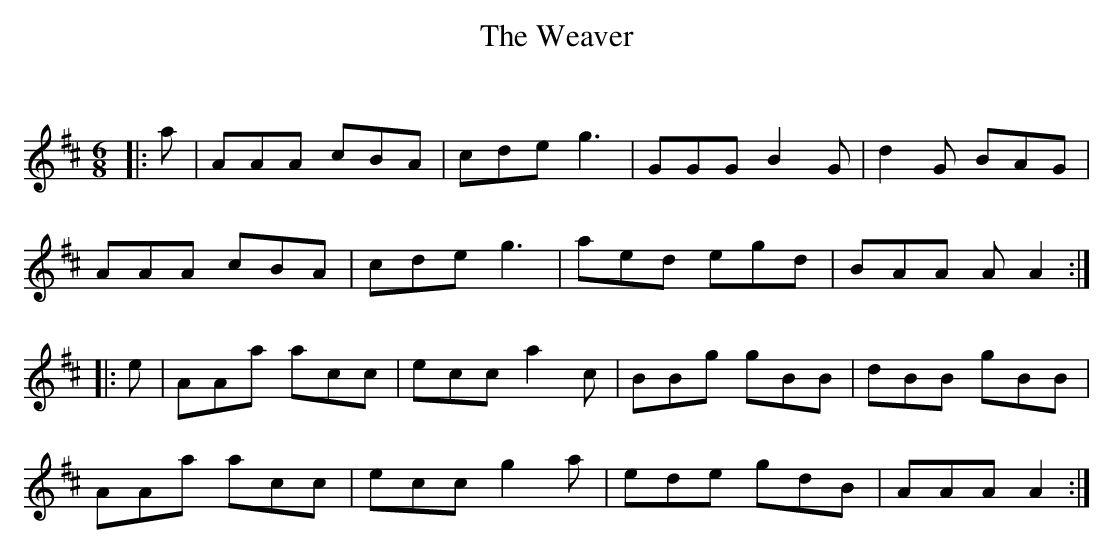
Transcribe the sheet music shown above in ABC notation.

X:1
T: The Weaver
C:
Q:180
K:D
M:6/8
L:1/16
|:a2|A2A2A2 c2B2A2|c2d2e2 g6|G2G2G2 B4G2|d4G2 B2A2G2|
A2A2A2 c2B2A2|c2d2e2 g6|a2e2d2 e2g2d2|B2A2A2 A2A4:|
|:e2|A2A2a2 a2c2c2|e2c2c2 a4c2|B2B2g2 g2B2B2|d2B2B2 g2B2B2|
A2A2a2 a2c2c2|e2c2c2 g4a2|e2d2e2 g2d2B2|A2A2A2 A4:|
